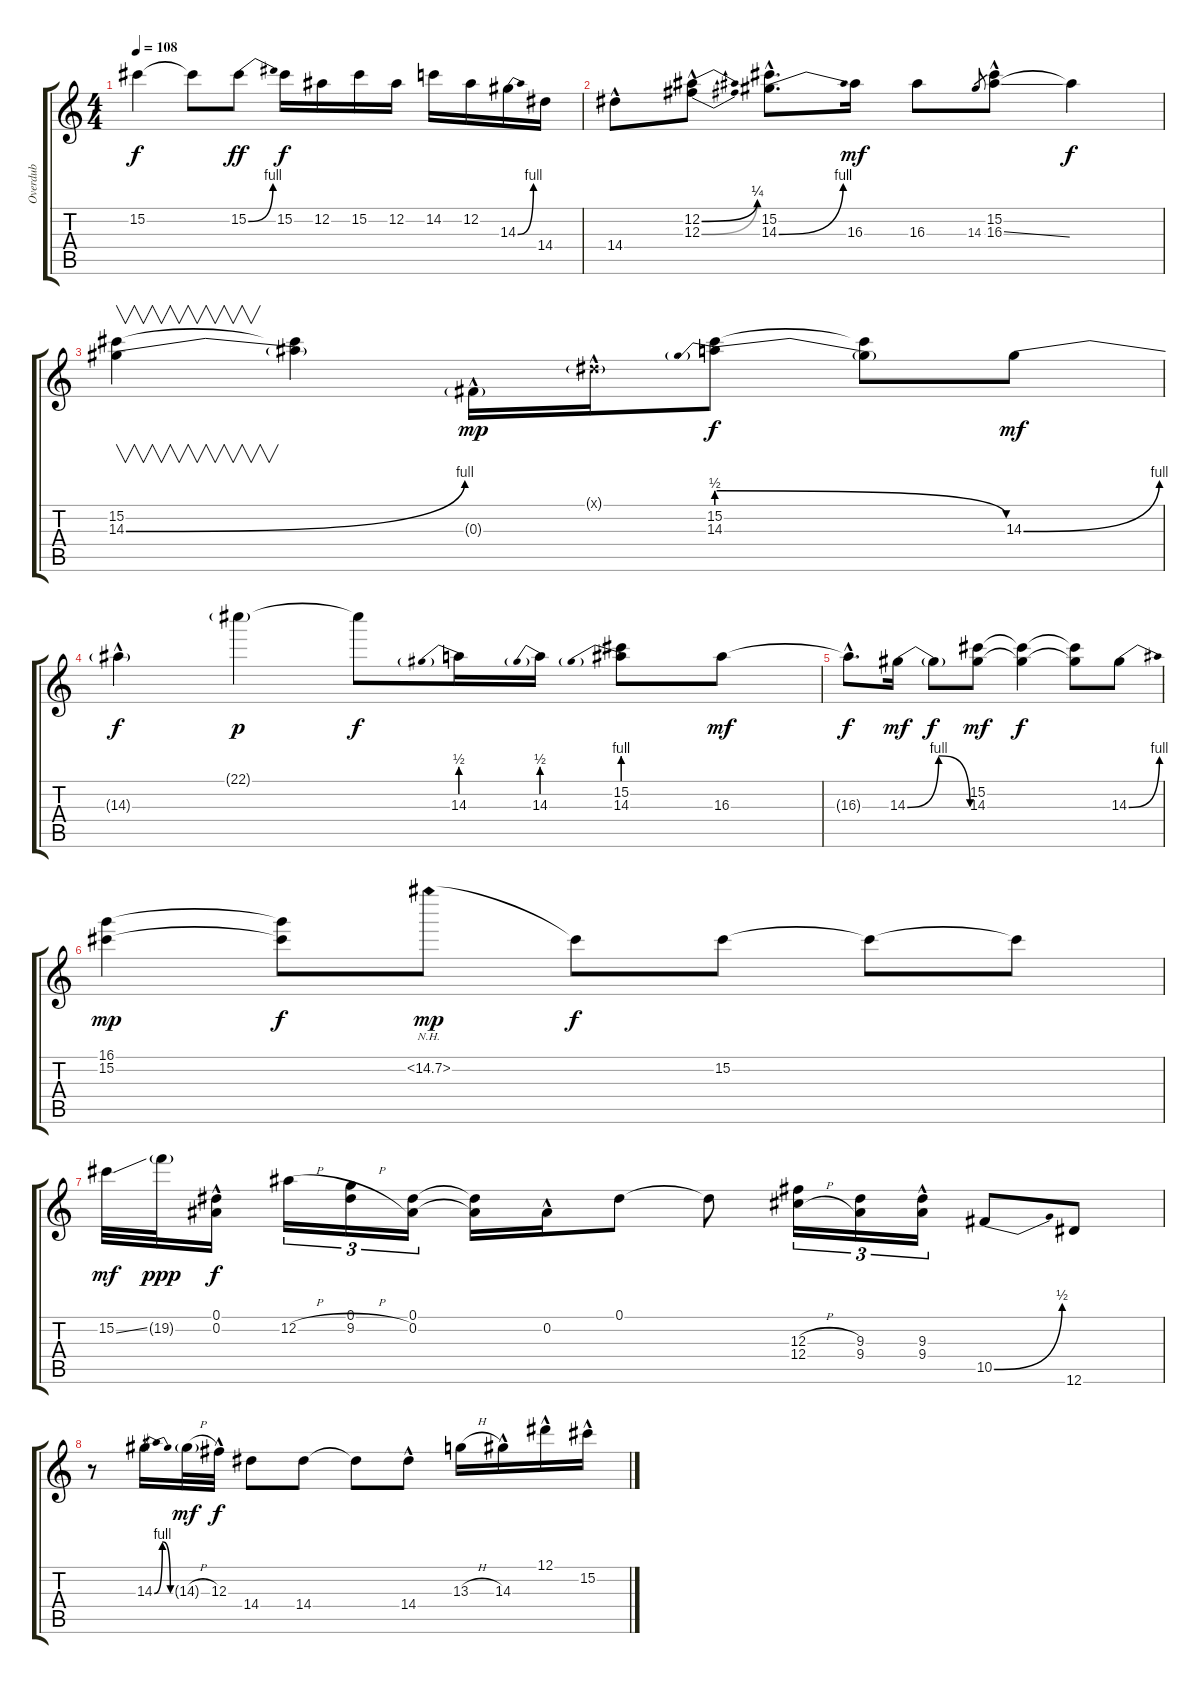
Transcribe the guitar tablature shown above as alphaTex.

\track ("Overdub" "Overdub") {instrument fretlessbass}
\staff {score tabs}
\tuning (Eb4 Bb3 Gb3 Db3 Ab2 Eb2) {hide}
\ts (4 4)
\tempo 108
\clef g2
\ks c
15.2{t}.4{dy f} 15.2{t}.8 15.2{be (bend 0 0 60 4)}.8{dy ff} 15.2.16{dy f} 12.2.16 15.2.16 12.2.16 14.2.16 12.2.16 14.3{be (bend 0 0 60 4)}.16 14.4.16 |
14.4{hac}.8 (12.2{be (bend 0 0 60 1) hac} 12.3{be (bend 0 0 60 1) hac}).8 (15.2 14.3{be (bend 0 0 60 4) hac}).8{d} 16.3.16{dy mf} 16.3.8 14.3.8{gr} (15.2{hac} 16.3{ss}).8 16.3{t}.4{dy f} |
(15.2 14.3{be (bend 0 0 60 4)}).4{v} (15.2{t} 14.3{t}).4 0.3{g hac}.16{dy mp} 0.1{g hac x}.16 (15.2 14.3{be (prebendrelease 0 2 60 0)}).8{dy f} (15.2{t} 14.3{t}).8 14.3{be (bend 0 0 60 4)}.8{dy mf} |
14.3{hac t}.4{dy f} 22.1{g}.4{dy p} 22.1{t}.8{dy f} 14.3{be (prebend 0 2 60 2)}.16 14.3{be (prebend 0 2 60 2)}.16 (15.2 14.3{be (prebend 0 4 60 4)}).8 16.3.8{dy mf} |
16.3{hac t}.8{d dy f} 14.3{be (bendrelease 0 0 15 4 30 4 60 0)}.16{dy mf} 14.3{t}.8{dy f} (15.2 14.3).8{dy mf} (15.2{t} 14.3{t}).4{dy f} (15.2{t} 14.3{t}).8 14.3{be (bend 0 0 60 4)}.8 |
(16.1 15.2).4{dy mp} (16.1{t} 15.2{t}).8{dy f} 15.2{nh}.8{dy mp} 15.2{t}.8{dy f} 15.2.8 15.2{t}.8 15.2{t}.8 |
15.2{ss}.32{dy mf} 19.2{g}.32{dy ppp} (0.1{hac} 0.2).16{dy f} 12.2{h}.16{tu (3 2)} (0.1 9.2{h}).16{tu (3 2)} (0.1 0.2).16{tu (3 2)} (0.1{t} 0.2{t}).16 0.2{hac}.16 0.1.8 0.1{t}.8 (12.3{h} 12.4{h}).16{tu (3 2)} (9.3 9.4).16{tu (3 2)} (9.3{hac} 9.4{hac}).16{tu (3 2)} 10.5{be (bend 0 0 60 2)}.8 12.6.8 |
r.8 14.3{be (bendrelease 0 0 15 4 30 4 60 0)}.16 14.3{h g}.32{dy mf} 12.3{hac}.32{dy f} 14.4.8 14.4.8 14.4{t}.8 14.4{hac}.8 13.3{h}.16 14.3{hac}.16 12.1{hac}.16 15.2{hac}.16
